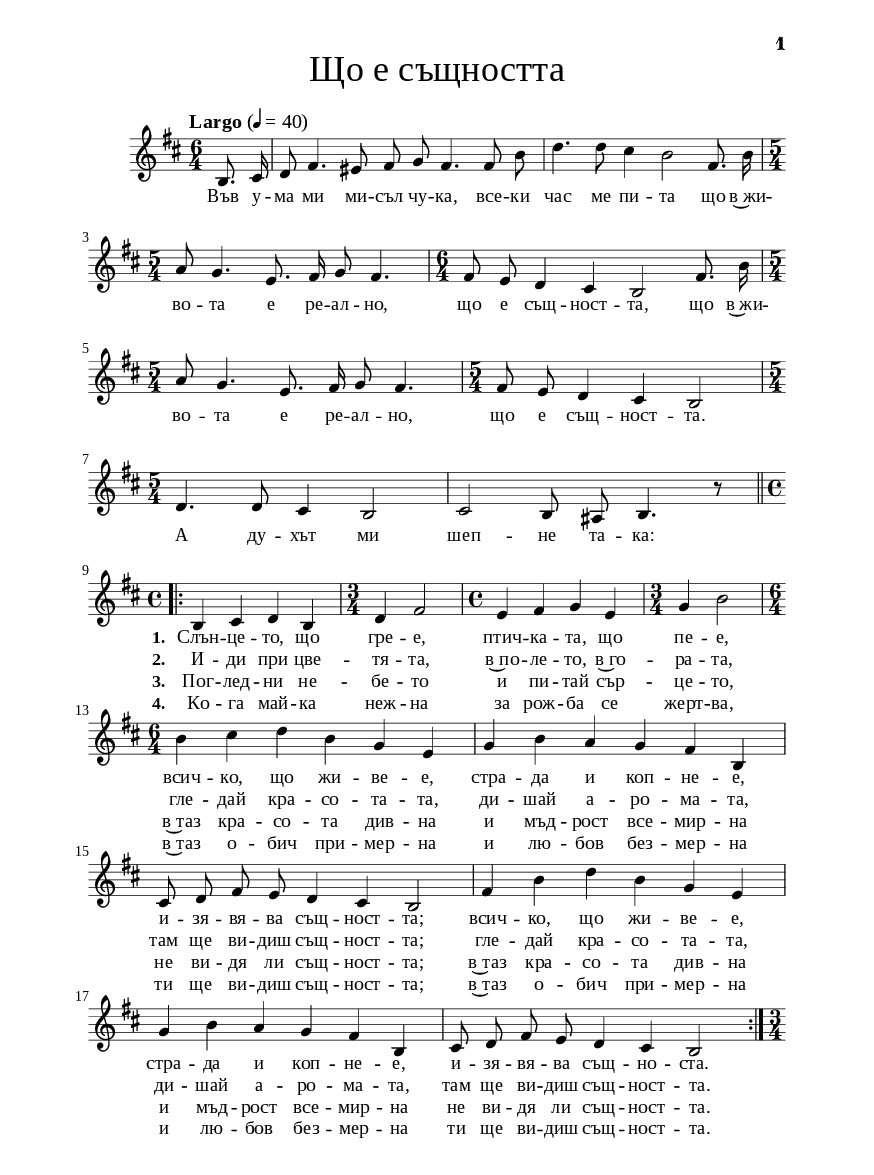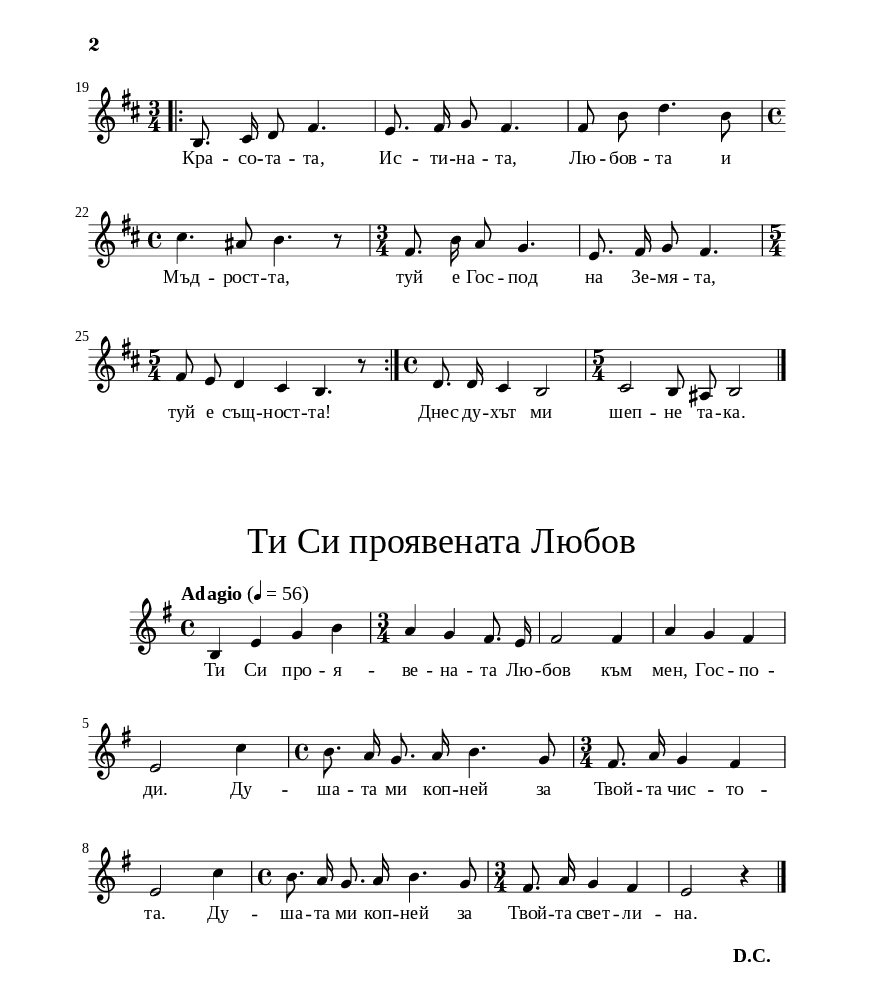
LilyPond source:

\version "2.24.4"

% include paper part and global functions
\include "include/globals.ily"

\bookpart {
  \label #'ref068
  \tocItem \markup "Що е същността"
  \include "include/bookpart-paper.ily"

  \header {
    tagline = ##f
  }

  \score {
    \include "include/score-layout.ily"

    \new Voice \absolute {
      \clef treble
      \key b \minor
      \time 6/4
      \tempoFunc "Largo" 4 "40"
      \partial 4
      \autoBeamOff

      b8. cis'16| d'8 fis'4. eis'8 fis'8 g'8 fis'4. fis'8 b'8| d''4. d''8 cis''4 b'2 fis'8. b'16 | \break

      \time 5/4  a'8 g'4. e'8. fis'16 g'8 fis'4. | \time 6/4 fis'8 e'8 d'4 cis'4 b2 fis'8. b'16 \time 5/4 | \break

      \time 5/4  a'8 g'4. e'8. fis'16 g'8 fis'4. | \time 5/4 fis'8 e'8 d'4 cis'4 b2 | \break

      \time 5/4 d'4. d'8 cis'4 b2 | cis'2 b8 ais8 b4. r8 | \break

      \bar ".|:-||"

      \time 4/4 b4 cis'4 d'4 b4 | \time 3/4 d'4 fis'2 | \time 4/4 e'4 fis' g' e' | \time 3/4 g'4 b'2  \break


      \time 6/4 b'4 cis''4 d'' b' g' e' | g' b' a' g' fis' b | \break

      cis'8 d' fis' e' d'4 cis' b2 | fis'4 b' d'' b' g' e' |\break

      g'4 b'4 a'4 g'4 fis'4 b |  cis'8 d' fis' e' d'4 cis'4 b2 | \break



      \time 3/4


      \bar ":|.|:"  b8. cis'16 d'8 fis'4. | e'8. fis'16 g'8 fis'4. | fis'8 b'8 d''4. b'8| \break

      \time 4/4 cis''4. ais'8 b'4. r8 | \time 3/4 fis'8. b'16 a'8 g'4. | e'8. fis'16 g'8 fis'4. | \break

      \time 5/4	fis'8 e' d'4 cis' b4. r8 \bar ":|." | \time 4/4 d'8. d'16 cis'4 b2 | \time 5/4 cis'2 b8 ais8 b2 |  \bar "|." \break


    }

    \addlyrics {
      Във у -- ма ми ми -- съл чу -- ка, все -- ки час ме пи -- та
      що в~жи -- во -- та е ре -- ал -- но, що е същ -- ност -- та,
      що в~жи -- во -- та е ре -- ал -- но, що е същ -- ност -- та.
      А ду -- хът ми шеп  -- не та  -- ка:

      \set stanza = "1. " Слън  -- це  -- то, що гре -- е, птич -- ка -- та, що пе -- е,

      всич -- ко, що жи -- ве -- е, стра -- да и коп -- не -- е,

      и -- зя -- вя -- ва  същ -- ност -- та;   всич -- ко, що жи -- ве -- е, стра -- да и коп -- не -- е,

      и -- зя -- вя -- ва същ -- но -- ста.

      Кра  -- со  -- та  -- та, Ис  -- ти  -- на  -- та, Лю -- бов  -- та и Мъд  -- рост  -- та,

      туй е Гос  -- под на Зе  -- мя  -- та, туй е същ  -- ност  -- та! Днес ду  -- хът ми шеп  -- не та  -- ка.
    }

    \addlyrics {
      " " " " " " " " " " " " " " " "

      " " " " " " " " " " " " " " " "

      " " " " " " " " " " " " " " " " " "

      " " " " " " " " " " " " " " " " " " " " " " " " " " " "

      " " " " " " " " " " " " " " " " " " \set stanza = "2. " И -- ди при цве -- тя -- та, в~по -- ле -- то, в~го -- ра -- та,
      гле -- дай кра -- со -- та -- та, ди -- шай а -- ро -- ма -- та, там ще ви -- диш същ -- ност  -- та;
      гле -- дай кра -- со -- та -- та, ди -- шай а -- ро -- ма -- та, там ще ви -- диш същ -- ност  -- та.

      " " " " " " " " " " " " " " " " " "

      " " " " " " " " " " " " " " " " " "
    }

    \addlyrics {
      " " " " " " " " " " " " " " " "

      " " " " " " " " " " " " " " " "

      " " " " " " " " " " " " " " " " " "

      " " " " " " " " " " " " " " " " " " " " " " " " " " " "

      " " " " " " " " " " " " " " " " " " \set stanza = "3. " Пог -- лед  -- ни не -- бе -- то и пи -- тай сър -- це -- то,
      в~таз кра -- со -- та див -- на и мъд -- рост все -- мир -- на не ви -- дя ли същ -- ност -- та;  в~таз кра -- со -- та див -- на и мъд -- рост все -- мир -- на не ви -- дя ли същ -- ност -- та.

      " " " " " " " " " " " " " " " " " "

      " " " " " " " " " " " " " " " " " "
    }

    \addlyrics {
      " " " " " " " " " " " " " " " "

      " " " " " " " " " " " " " " " "

      " " " " " " " " " " " " " " " " " "

      " " " " " " " " " " " " " " " " " " " " " " " " " " " "

      " " " " " " " " " " " " " " " " " "     \set stanza = "4. " Кo --  га май -- ка неж -- на за рож -- ба се жерт -- ва,
      в~таз о -- бич при -- мер -- на и лю -- бов без -- мер -- на
      ти ще ви -- диш същ -- ност -- та;
      в~таз о -- бич при -- мер -- на и лю -- бов без -- мер -- на
      ти ще ви -- диш същ -- ност -- та.

      " " " " " " " " " " " " " " " " " "

      " " " " " " " " " " " " " " " " " "
    }

    \header {
      title = \titleFunc #'ref_desc_4 "Що е същността" "Što e săštnostta"
    }

    \midi{}

  } % score

  \markup \vspace #4


  \label #'ref055_2
  \tocItem \markup "Ти Си проявената Любов"
  \include "include/bookpart-paper.ily"
  \score {
    \include "include/score-layout.ily"

    \new Voice \absolute  {
      \clef treble
      \key e \minor
      \time 4/4
      \tempoFunc "Adagio" 4 "56"
      \autoBeamOff
      b4 e' g' b' | \time 3/4  a'4 g' fis'8. e'16 |
      fis'2 fis'4 |

      a'4 g' fis' \break |

      e'2 c''4 |

      \time 4/4  b'8. a'16 g'8. a'16 b'4. g'8   |
      \time 3/4  fis'8. a'16 g'4 fis' \break|  e'2 c''4   |

      \time 4/4  b'8. a'16 g'8. a'16 b'4. g'8 | \time 3/4  fis'8. a'16 g'4 fis' | e'2 r4 \bar "|."
    }

    \addlyrics {
      Ти Си про -- я -- ве -- на -- та Лю -- бов към мен, Гос -- по --
      ди. Ду -- ша -- та ми коп -- ней за Твой -- та чис -- то --
      та. Ду -- ша -- та ми коп -- ней за Твой -- та свет -- ли -- на.
    }

    \header {
      title = \titleFunc #'ref_desc_4 " Ти Си проявената Любов" "Ti Si projavenata Ljubov"
    }

    \midi{}

  } % score
  \markup \dc-one "D.C."

} % bookpart
